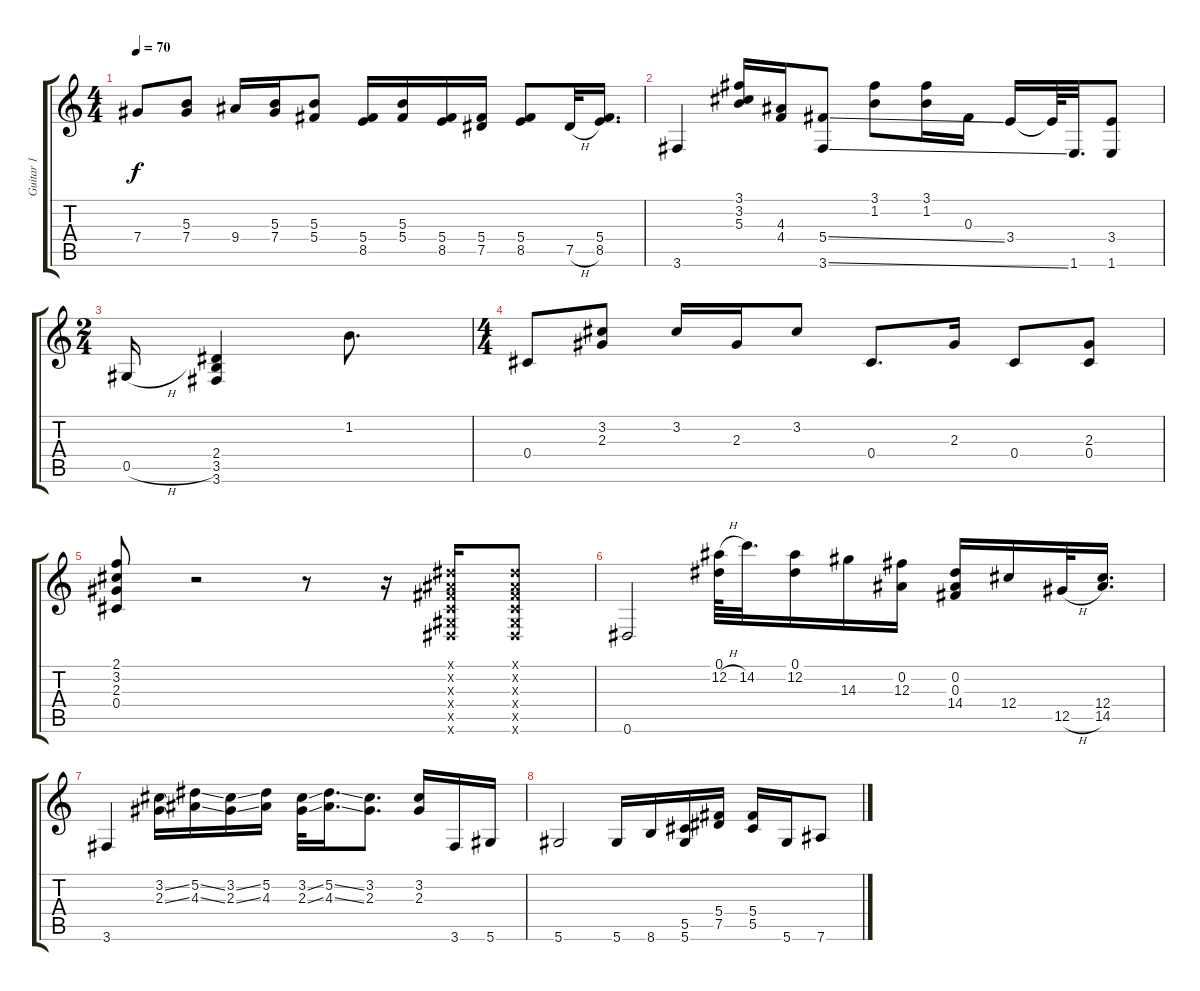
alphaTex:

\track ("Guitar 1" "Guitar 1") {instrument electricguitarclean}
\staff {score tabs}
\tuning (Eb4 Bb3 Gb3 Db3 Ab2 Eb2) {hide}
\ts (4 4)
\tempo 70
\clef g2
\ks c
7.4.8{dy f} (5.3 7.4).8 9.4.16 (5.3 7.4).16 (5.3 5.4).8 (5.4 8.5).16 (5.3 5.4).16 (5.4 8.5).16 (5.4 7.5).16 (5.4 8.5).8 7.5{h}.32 (5.4 8.5).16{d} |
3.6.4 (3.1 3.2 5.3).16 (4.3 4.4).16 (5.4{ss} 3.6{ss}).8 (3.1 1.2).8 (3.1 1.2).16 0.3.16 3.4.16 3.4{t}.64 1.6.32{d} (3.4 1.6).8 |
\ts (2 4)
0.5{h}.16 (2.4 3.5 3.6).4 1.2.8{d} |
\ts (4 4)
0.4.8 (3.2 2.3).8 3.2.16 2.3.16 3.2.8 0.4.8{d} 2.3.16 0.4.8 (2.3 0.4).8 |
(2.1 3.2 2.3 0.4).8 r.2 r.8 r.16 (0.1{x} 0.2{x} 0.3{x} 0.4{x} 0.5{x} 0.6{x}).16 (0.1{x} 0.2{x} 0.3{x} 0.4{x} 0.5{x} 0.6{x}).8 |
0.6.2 (0.1 12.2{h}).64 14.2.32{d} (0.1 12.2).16 14.3.16 (0.2 12.3).16 (0.2 0.3 14.4).16 12.4.16 12.5{h}.32 (12.4 14.5).16{d} |
3.6.4 (3.2{ss} 2.3{ss}).16 (5.2{ss} 4.3{ss}).16 (3.2{ss} 2.3{ss}).16 (5.2 4.3).16 (3.2{ss} 2.3{ss}).32 (5.2{ss} 4.3{ss}).16{d} (3.2 2.3).8{d} (3.2 2.3).16 3.6.16 5.6.16 |
5.6.2 5.6.16 8.6.16 (5.5 5.6).16 (5.4 7.5).16 (5.4 5.5).16 5.6.16 7.6{ss}.8
